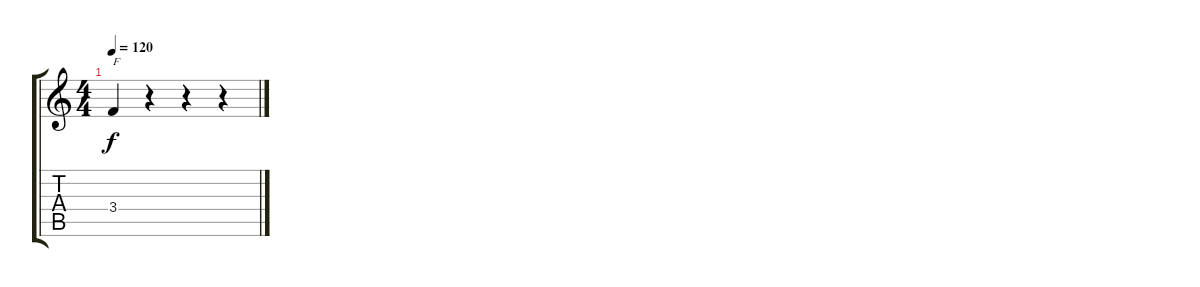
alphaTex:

\track "" {instrument acousticguitarnylon}
\staff {score tabs}
\tuning (E4 B3 G3 D3 A2 E2) {hide}
\ts (4 4)
\tempo 120
\clef g2
\ks c
3.4.4{txt "F" dy f} r.4 r.4 r.4
